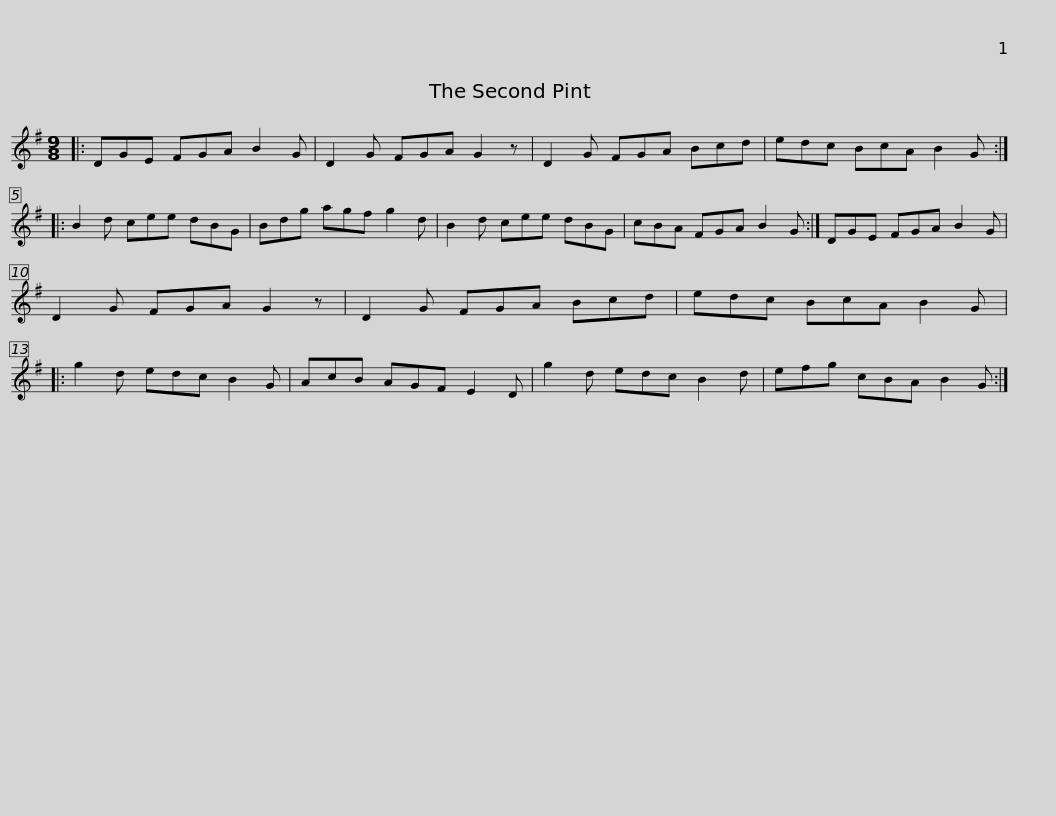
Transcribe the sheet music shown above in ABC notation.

X:1
L:1/8
M:9/8
I:linebreak $
K:G
V:1 treble
V:1
|: DGE FGA B2 G | D2 G FGA G2 z | D2 G FGA Bcd | edc BcA B2 G :: B2 d cee dBG |$ %5
 Bdg agf g2 d | B2 d cee dBG | cBA FGA B2 G :| DGE FGA B2 G | D2 G FGA G2 z |$ %10
 D2 G FGA Bcd | edc BcA B2 G |: g2 d edc B2 G | AcB AGF E2 D | g2 d edc B2 d |$ %15
 efg cBA B2 G :| %16
